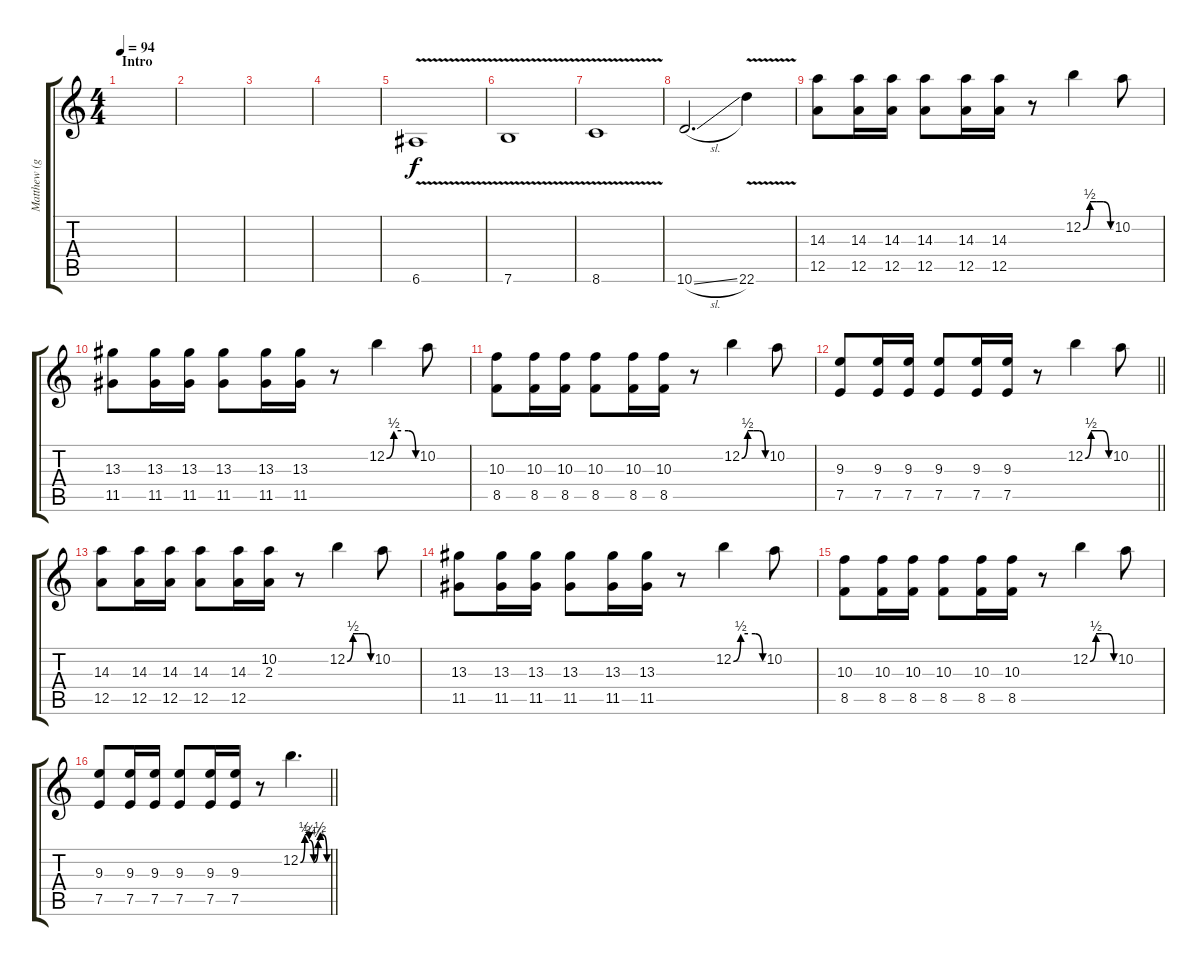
\track ("Matthew (guitare1)" "Matthew (g") {instrument distortionguitar}
\staff {score tabs}
\tuning (E4 B3 G3 D3 A2 E2) {hide}
\ts (4 4)
\section ("" "Intro")
\tempo 94
\clef g2
\ks c
|
|
|
|
6.6{v}.1 |
7.6{v}.1 |
8.6{v}.1 |
10.6{sl}.2{d} 22.6{v}.4 |
(14.3 12.5).8 (14.3 12.5).16 (14.3 12.5).16 (14.3 12.5).8 (14.3 12.5).16 (14.3 12.5).16 r.8 12.2{be (custom 0 0 15 2 30 2 45 2 60 0)}.4 10.2.8 |
(13.3 11.5).8 (13.3 11.5).16 (13.3 11.5).16 (13.3 11.5).8 (13.3 11.5).16 (13.3 11.5).16 r.8 12.2{be (custom 0 0 15 2 30 2 45 2 60 0)}.4 10.2.8 |
(10.3 8.5).8 (10.3 8.5).16 (10.3 8.5).16 (10.3 8.5).8 (10.3 8.5).16 (10.3 8.5).16 r.8 12.2{be (custom 0 0 15 2 30 2 45 2 60 0)}.4 10.2.8 |
\barLineRight lightlight
(9.3 7.5).8 (9.3 7.5).16 (9.3 7.5).16 (9.3 7.5).8 (9.3 7.5).16 (9.3 7.5).16 r.8 12.2{be (custom 0 0 15 2 30 2 45 2 60 0)}.4 10.2.8 |
(14.3 12.5).8 (14.3 12.5).16 (14.3 12.5).16 (14.3 12.5).8 (14.3 12.5).16 (10.2 2.3).16 r.8 12.2{be (custom 0 0 15 2 30 2 45 2 60 0)}.4 10.2.8 |
(13.3 11.5).8 (13.3 11.5).16 (13.3 11.5).16 (13.3 11.5).8 (13.3 11.5).16 (13.3 11.5).16 r.8 12.2{be (custom 0 0 15 2 30 2 45 2 60 0)}.4 10.2.8 |
(10.3 8.5).8 (10.3 8.5).16 (10.3 8.5).16 (10.3 8.5).8 (10.3 8.5).16 (10.3 8.5).16 r.8 12.2{be (custom 0 0 15 2 30 2 45 2 60 0)}.4 10.2.8 |
\barLineRight lightlight
(9.3 7.5).8 (9.3 7.5).16 (9.3 7.5).16 (9.3 7.5).8 (9.3 7.5).16 (9.3 7.5).16 r.8 12.2{be (custom 0 0 10 2 15 2 20 1 30 0 40 1 45 2 50 2 60 0)}.4{d}
